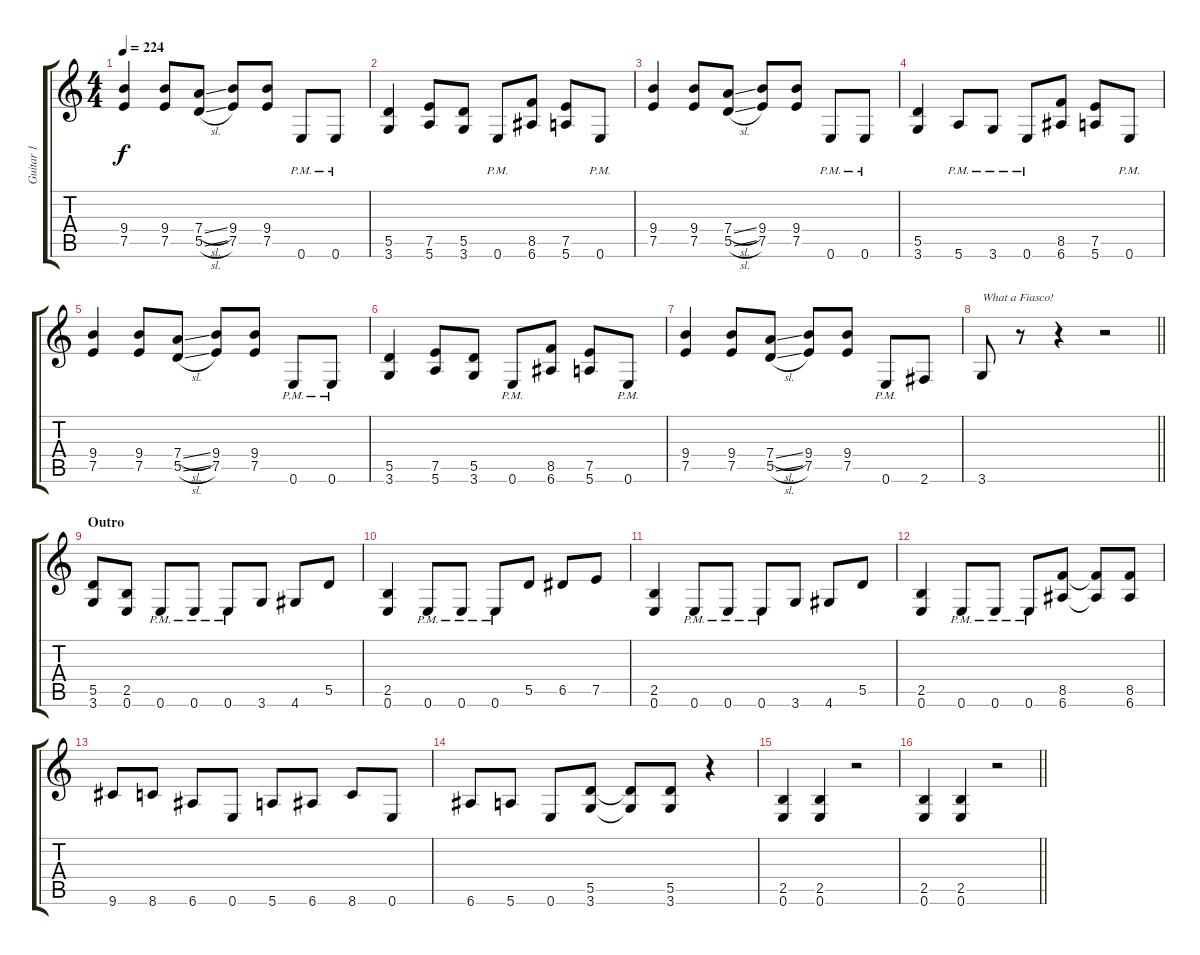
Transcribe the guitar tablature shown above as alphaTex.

\track ("Guitar 1" "Guitar 1") {instrument acousticguitarsteel}
\staff {score tabs}
\tuning (E4 B3 G3 D3 A2 E2) {hide}
\ts (4 4)
\tempo 224
\clef g2
\ks c
(9.4 7.5).4{dy f} (9.4 7.5).8 (7.4{sl} 5.5{sl}).8 (9.4 7.5).8 (9.4 7.5).8 0.6{pm}.8 0.6{pm}.8 |
(5.5 3.6).4 (7.5 5.6).8 (5.5 3.6).8 0.6{pm}.8 (8.5 6.6).8 (7.5 5.6).8 0.6{pm}.8 |
(9.4 7.5).4 (9.4 7.5).8 (7.4{sl} 5.5{sl}).8 (9.4 7.5).8 (9.4 7.5).8 0.6{pm}.8 0.6{pm}.8 |
(5.5 3.6).4 5.6{pm}.8 3.6{pm}.8 0.6{pm}.8 (8.5 6.6).8 (7.5 5.6).8 0.6{pm}.8 |
(9.4 7.5).4 (9.4 7.5).8 (7.4{sl} 5.5{sl}).8 (9.4 7.5).8 (9.4 7.5).8 0.6{pm}.8 0.6{pm}.8 |
(5.5 3.6).4 (7.5 5.6).8 (5.5 3.6).8 0.6{pm}.8 (8.5 6.6).8 (7.5 5.6).8 0.6{pm}.8 |
(9.4 7.5).4 (9.4 7.5).8 (7.4{sl} 5.5{sl}).8 (9.4 7.5).8 (9.4 7.5).8 0.6{pm}.8 2.6.8 |
\barLineRight lightlight
3.6.8{txt "What a Fiasco!"} r.8 r.4 r.2 |
\section ("" "Outro")
(5.5 3.6).8 (2.5 0.6).8 0.6{pm}.8 0.6{pm}.8 0.6{pm}.8 3.6.8 4.6.8 5.5.8 |
(2.5 0.6).4 0.6{pm}.8 0.6{pm}.8 0.6{pm}.8 5.5.8 6.5.8 7.5.8 |
(2.5 0.6).4 0.6{pm}.8 0.6{pm}.8 0.6{pm}.8 3.6.8 4.6.8 5.5.8 |
(2.5 0.6).4 0.6{pm}.8 0.6{pm}.8 0.6{pm}.8 (8.5 6.6).8 (8.5{t} 6.6{t}).8 (8.5 6.6).8 |
9.6.8 8.6.8 6.6.8 0.6.8 5.6.8 6.6.8 8.6.8 0.6.8 |
6.6.8 5.6.8 0.6.8 (5.5 3.6).8 (5.5{t} 3.6{t}).8 (5.5 3.6).8 r.4 |
(2.5 0.6).4 (2.5 0.6).4 r.2 |
\barLineRight lightlight
(2.5 0.6).4 (2.5 0.6).4 r.2
